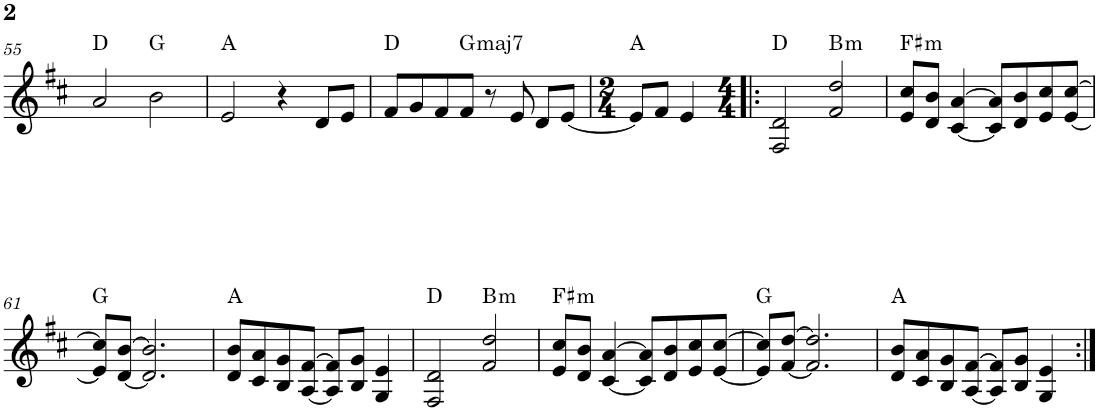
**kern	**harte
*part1	*part1
*staff1	*
*I"P1	*
!!LO:PB:g=z
*clefG2	*
*k[f#c#]	*
*D:	*
*M4/4	*
=55	=55
2a/	D:maj
2b\	G:maj
=56	=56
2e/	A:maj
4r	.
8d/L	.
8e/J	.
=57	=57
8f#/L	D:maj
8g/	.
8f#/	.
!	!LO:H:kt=maj7
8f#/J	G:maj7
8r	.
8e/	.
8d/L	.
[<8e/J	.
=58	=58
*M2/4	*
8e/L]	A:maj
8f#/J	.
4e/	.
=59!|:	=59!|:
*M4/4	*
2F#/ 2d/	D:maj
!	!LO:H:kt=m
2f#/ 2dd/	B:min
=60	=60
!	!LO:H:kt=m
8e/ 8cc#/L	F#:min
8d/ 8b/J	.
[<4c#/ [>4a/	.
8c#/] 8a/]L	.
8d/ 8b/	.
8e/ 8cc#/	.
[<8e/ [>8cc#/J	.
!!LO:LB:g=z
=61	=61
8e/] 8cc#/]L	G:maj
[<8d/ [>8b/J	.
2.d/] 2.b/]	.
=62	=62
8d/ 8b/L	A:maj
8c#/ 8a/	.
8B/ 8g/	.
[<8A/ [>8f#/J	.
8A/] 8f#/]L	.
8B/ 8g/J	.
4G/ 4e/	.
=63	=63
2F#/ 2d/	D:maj
!	!LO:H:kt=m
2f#/ 2dd/	B:min
=64	=64
!	!LO:H:kt=m
8e/ 8cc#/L	F#:min
8d/ 8b/J	.
[<4c#/ [>4a/	.
8c#/] 8a/]L	.
8d/ 8b/	.
8e/ 8cc#/	.
[<8e/ [>8cc#/J	.
=65	=65
8e/] 8cc#/]L	G:maj
[<8f#/ [>8dd/J	.
2.f#/] 2.dd/]	.
=66	=66
8d/ 8b/L	A:maj
8c#/ 8a/	.
8B/ 8g/	.
[<8A/ [>8f#/J	.
8A/] 8f#/]L	.
8B/ 8g/J	.
4G/ 4e/	.
=:|!	=:|!
*-	*-
